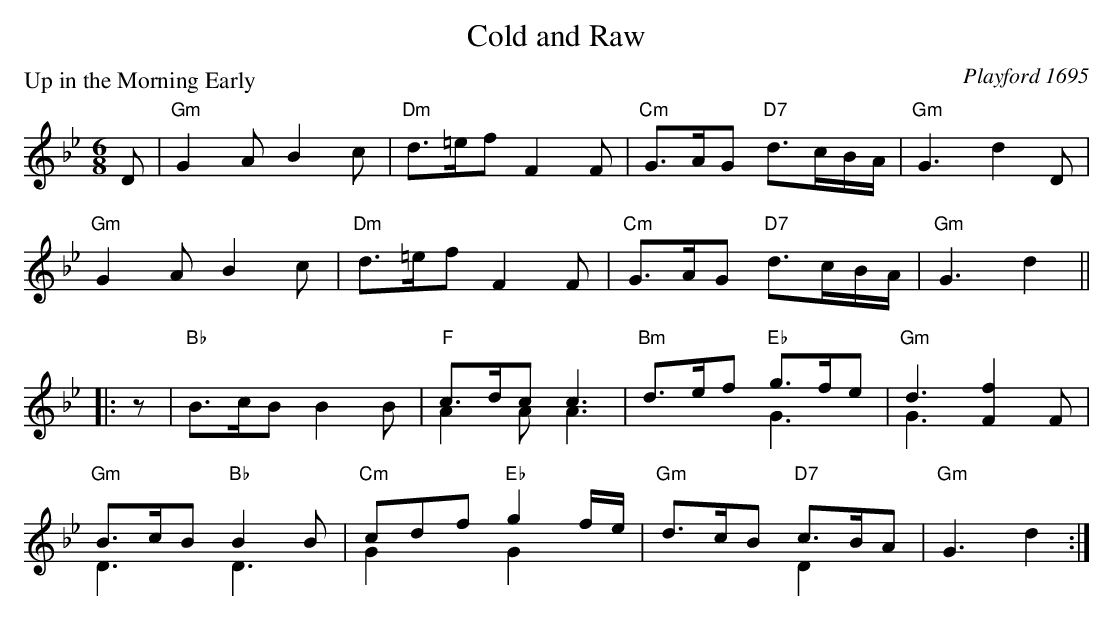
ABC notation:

X:1
T:Cold and Raw
P:Up in the Morning Early
C:Playford 1695
M:6/8
L:1/8
K:Gm
%%staves (1 2)
[V:1] D|"Gm"G2A B2c|"Dm"d>=ef F2F|"Cm"G>AG "D7"d3/2c/B/A/|"Gm"G3 d2 D|
[V:2] x|x6|x6|x6|x6|
[V:1]   "Gm"G2A B2c|"Dm"d>=ef F2F|"Cm"G>AG "D7"d3/2c/B/A/|"Gm"G3 d2||
[V:2]       x6|x6|x6|x3x2||
[V:1] |:z|"Bb"B>cB B2B|"F"c>dc c3|"Bm"d>ef "Eb"g>fe|"Gm"d3 [f2F2] F|
[V:2] |:x|    x6      |   A2 A A3|    x3       G3  |    G3  x3     |
[V:1]   "Gm"B>cB "Bb"B2B|"Cm"cdf "Eb"g2f/e/|"Gm"d>cB "D7"c>BA|"Gm"G3 d2:|
[V:2]       D3       D3 |    G2x     G2x   |    x3       D2 x|    x3 x2:|
